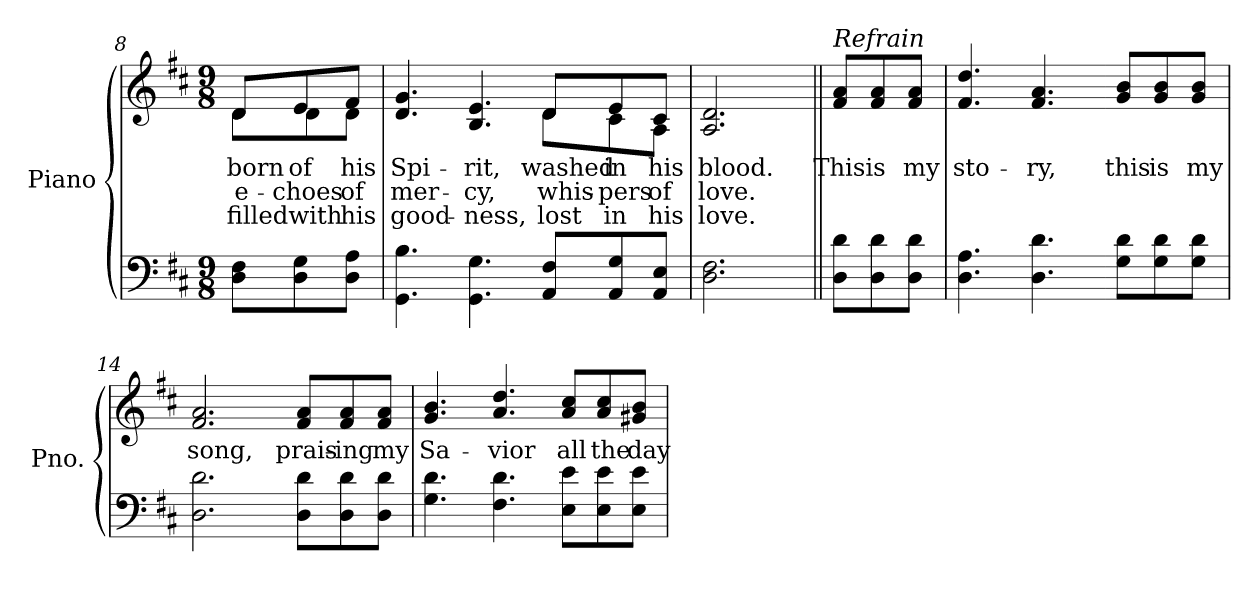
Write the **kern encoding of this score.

**kern	**kern	**text	**text	**text
*part2	*part1	*part1	*part1	*part1
*staff2	*staff1	*staff1	*staff1	*staff1
*I"Piano	*I"Piano	*	*	*
*I'Pno.	*I'Pno.	*	*	*
!!LO:LB:g=z
*clefF4	*clefG2	*	*	*
*k[f#c#]	*k[f#c#]	*	*	*
*D:	*D:	*	*	*
*M9/8	*M9/8	*	*	*
=8	=8	=8	=8	=8
!	!	!LO:LY:b:color=#000000	!LO:LY:b:color=#000000	!LO:LY:b:color=#000000
*	*^	*	*	*
8Di\ 8F#i\L	8di/L	8di\L	born	e-	filled
!	!	!	!LO:LY:b:color=#000000	!LO:LY:b:color=#000000	!LO:LY:b:color=#000000
8Di\ 8Gi\	8ei/	8di\	of	-choes	with
!	!	!	!LO:LY:b:color=#000000	!LO:LY:b:color=#000000	!LO:LY:b:color=#000000
8Di\ 8Ai\J	8f#i/J	8di\J	his	of	his
=9	=9	=9	=9	=9	=9
!	!	!	!LO:LY:b:color=#000000	!LO:LY:b:color=#000000	!LO:LY:b:color=#000000
4.GGi\ 4.Bi	4.di/ 4.gi	4.ryy	Spi-	mer-	good-
!	!	!	!LO:LY:b:color=#000000	!LO:LY:b:color=#000000	!LO:LY:b:color=#000000
4.GGi\ 4.Gi	4.Bi/ 4.ei	4.ryy	-rit,	-cy,	-ness,
!	!	!	!LO:LY:b:color=#000000	!LO:LY:b:color=#000000	!LO:LY:b:color=#000000
8AAi/ 8F#i/L	8di/L	8di\L	washed	whis-	lost
!	!	!	!LO:LY:b:color=#000000	!LO:LY:b:color=#000000	!LO:LY:b:color=#000000
8AAi/ 8Gi/	8ei/	8c#i\	in	-pers	in
!	!	!	!LO:LY:b:color=#000000	!LO:LY:b:color=#000000	!LO:LY:b:color=#000000
8AAi/ 8Ei/J	8c#i/J	8Ai\J	his	of	his
*	*v	*v	*	*	*
=10	=10	=10	=10	=10
*	*^	*	*	*
!	!	!	!LO:LY:b:color=#000000	!LO:LY:b:color=#000000	!LO:LY:b:color=#000000
*	*v	*v	*	*	*
2.Di\ 2.F#i	2.Ai/ 2.di	blood.	love.	love.
=11||	=11||	=11||	=11||	=11||
!	!LO:TX:a:i:t=Refrain	!	!	!
!	!	!LO:LY:b:color=#000000	!	!
8Di\ 8di\L	8f#i/ 8ai/L	This	.	.
!	!	!LO:LY:b:color=#000000	!	!
8Di\ 8di\	8f#i/ 8ai/	is	.	.
!	!	!LO:LY:b:color=#000000	!	!
8Di\ 8di\J	8f#i/ 8ai/J	my	.	.
=12	=12	=12	=12	=12
!	!	!LO:LY:b:color=#000000	!	!
4.Di\ 4.Ai	4.f#i/ 4.ddi	sto-	.	.
!	!	!LO:LY:b:color=#000000	!	!
4.Di\ 4.di	4.f#i/ 4.ai	-ry,	.	.
!!LO:LB:g=z
=13-	=13-	=13-	=13-	=13-
!	!	!LO:LY:b:color=#000000	!	!
8Gi\ 8di\L	8gi/ 8bi/L	this	.	.
!	!	!LO:LY:b:color=#000000	!	!
8Gi\ 8di\	8gi/ 8bi/	is	.	.
!	!	!LO:LY:b:color=#000000	!	!
8Gi\ 8di\J	8gi/ 8bi/J	my	.	.
=14	=14	=14	=14	=14
!	!	!LO:LY:b:color=#000000	!	!
2.Di\ 2.di	2.f#i/ 2.ai	song,	.	.
!	!	!LO:LY:b:color=#000000	!	!
8Di\ 8di\L	8f#i/ 8ai/L	prais-	.	.
!	!	!LO:LY:b:color=#000000	!	!
8Di\ 8di\	8f#i/ 8ai/	-ing	.	.
!	!	!LO:LY:b:color=#000000	!	!
8Di\ 8di\J	8f#i/ 8ai/J	my	.	.
=15	=15	=15	=15	=15
!	!	!LO:LY:b:color=#000000	!	!
4.Gi\ 4.di	4.gi/ 4.bi	Sa-	.	.
!	!	!LO:LY:b:color=#000000	!	!
4.F#i\ 4.di	4.ai/ 4.ddi	-vior	.	.
!	!	!LO:LY:b:color=#000000	!	!
8Ei\ 8ei\L	8ai/ 8cc#i/L	all	.	.
!	!	!LO:LY:b:color=#000000	!	!
8Ei\ 8ei\	8ai/ 8cc#i/	the	.	.
!	!	!LO:LY:b:color=#000000	!	!
8Ei\ 8ei\J	8g#Xi/ 8bi/J	day	.	.
=	=	=	=	=
*-	*-	*-	*-	*-
